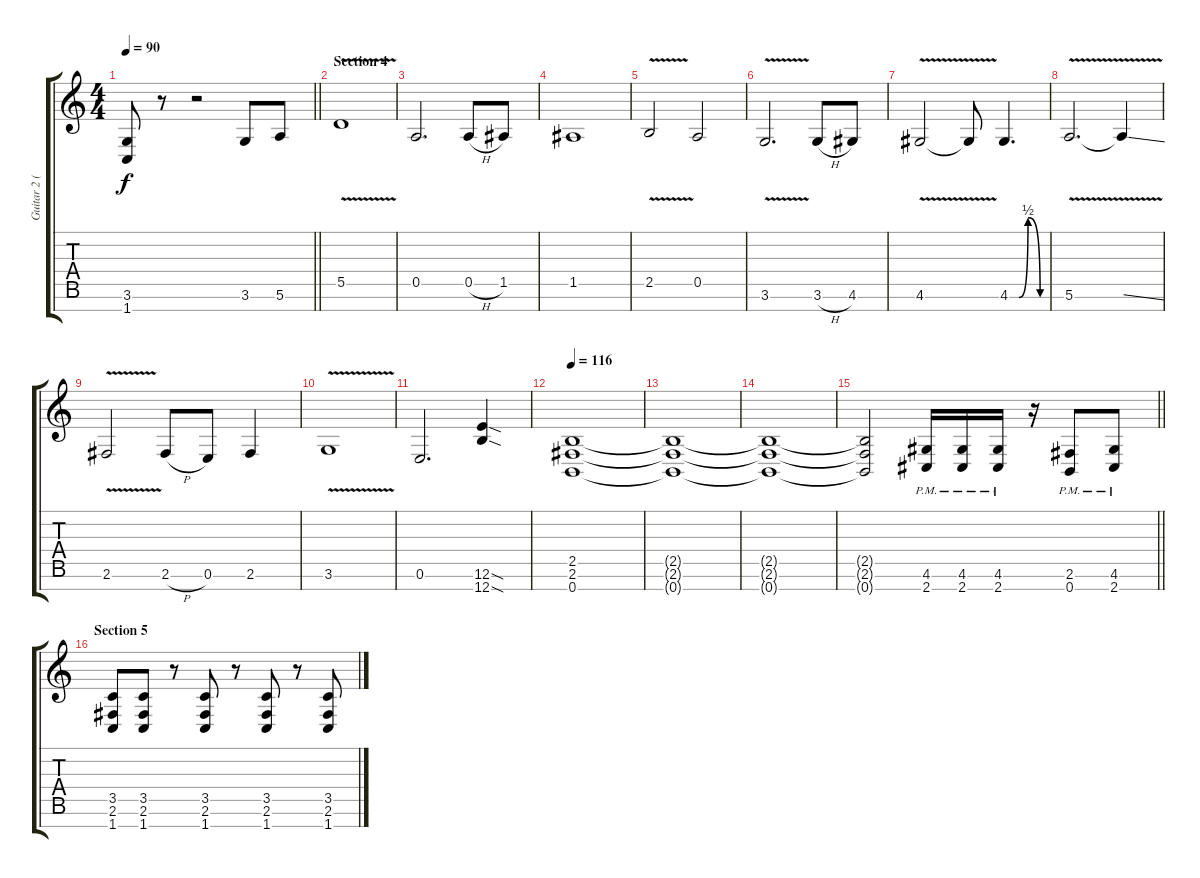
\track ("Guitar 2 (Distortion)" "Guitar 2 (") {instrument distortionguitar}
\staff {score tabs}
\tuning (E4 B3 G3 D3 A2 E2 B1) {hide}
\ts (4 4)
\tempo 90
\clef g2
\barLineRight lightlight
\ks c
(3.6 1.7).8{dy f} r.8 r.2 3.6.8 5.6.8 |
\section ("" "Section 4")
5.5{v}.1 |
0.5.2{d} 0.5{h}.8 1.5.8 |
1.5.1 |
2.5{v}.2 0.5.2 |
3.6{v}.2{d} 3.6{h}.8 4.6.8 |
4.6{v}.2 4.6{t}.8 4.6{be (custom 0 0 15 0 30 2 50 0 60 0)}.4{d} |
5.6{v}.2{d} 5.6{ss t}.4 |
2.6{v}.2 2.6{h}.8 0.6.8 2.6.4 |
3.6{v}.1 |
0.6.2{d} (12.6{sod} 12.7{sod}).4 |
\tempo 116
(2.5 2.6 0.7).1{volume 4} |
(2.5{t} 2.6{t} 0.7{t}).1 |
(2.5{t} 2.6{t} 0.7{t}).1 |
\barLineRight lightlight
(2.5{t} 2.6{t} 0.7{t}).2 (4.6{pm} 2.7{pm}).16{volume 14} (4.6{pm} 2.7{pm}).16 (4.6{pm} 2.7{pm}).16 r.16 (2.6{pm} 0.7{pm}).8 (4.6{pm} 2.7{pm}).8 |
\section ("" "Section 5")
(3.5 2.6 1.7).8 (3.5 2.6 1.7).8 r.8 (3.5 2.6 1.7).8 r.8 (3.5 2.6 1.7).8 r.8 (3.5 2.6 1.7).8
